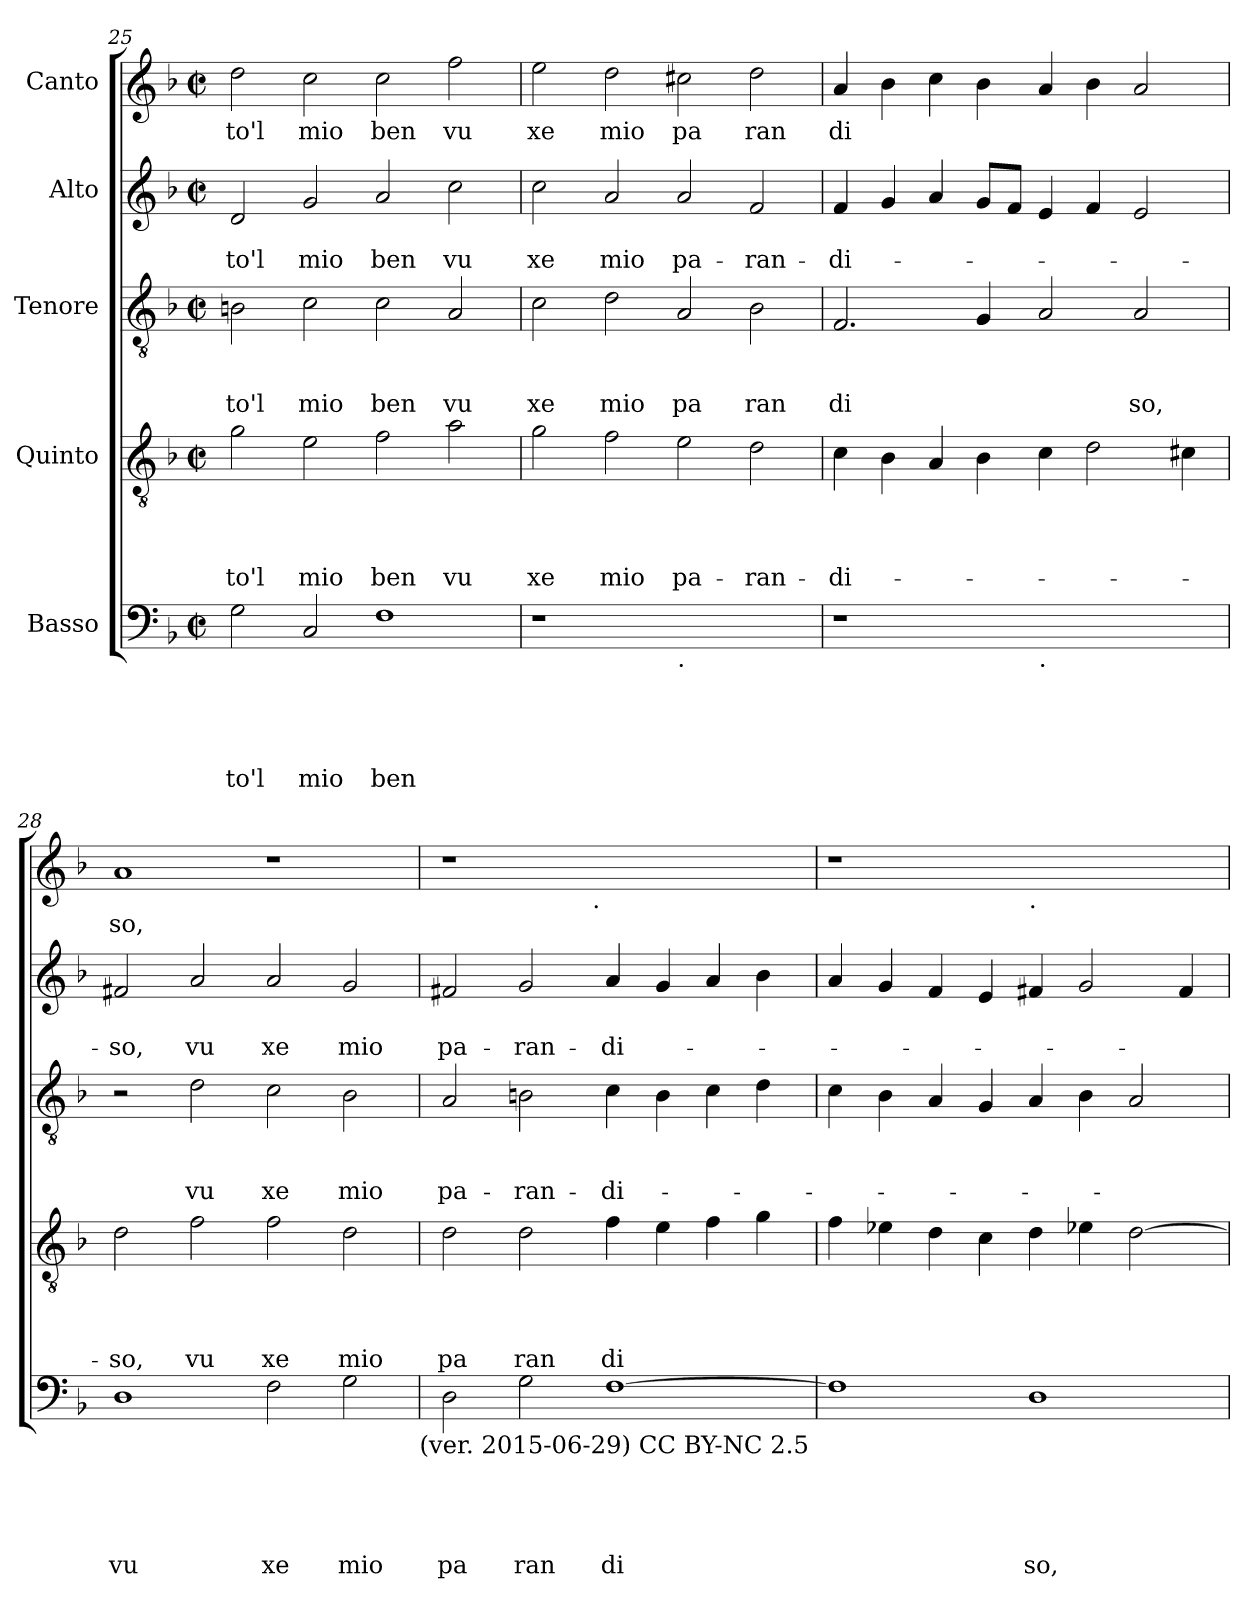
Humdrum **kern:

**kern	**text	**text	**text	**text	**text	**kern	**text	**text	**text	**text	**kern	**text	**text	**text	**kern	**text	**text	**kern	**text
*part5	*part5	*part5	*part5	*part5	*part5	*part4	*part4	*part4	*part4	*part4	*part3	*part3	*part3	*part3	*part2	*part2	*part2	*part1	*part1
*staff5	*staff5	*staff5	*staff5	*staff5	*staff5	*staff4	*staff4	*staff4	*staff4	*staff4	*staff3	*staff3	*staff3	*staff3	*staff2	*staff2	*staff2	*staff1	*staff1
*I"Basso	*	*	*	*	*	*I"Quinto	*	*	*	*	*I"Tenore	*	*	*	*I"Alto	*	*	*I"Canto	*
*clefF4	*	*	*	*	*	*clefGv2	*	*	*	*	*clefGv2	*	*	*	*clefG2	*	*	*clefG2	*
*k[b-]	*	*	*	*	*	*k[b-]	*	*	*	*	*k[b-]	*	*	*	*k[b-]	*	*	*k[b-]	*
*F:	*	*	*	*	*	*F:	*	*	*	*	*F:	*	*	*	*F:	*	*	*F:	*
*M2/2	*	*	*	*	*	*M2/2	*	*	*	*	*M2/2	*	*	*	*M2/2	*	*	*M2/2	*
*met(c|)	*	*	*	*	*	*met(c|)	*	*	*	*	*met(c|)	*	*	*	*met(c|)	*	*	*met(c|)	*
=25	=25	=25	=25	=25	=25	=25	=25	=25	=25	=25	=25	=25	=25	=25	=25	=25	=25	=25	=25
!	!	!	!	!	!LO:LY:b	!	!	!	!	!LO:LY:b	!	!	!	!LO:LY:b	!	!	!LO:LY:b	!	!LO:LY:b
2G\	.	.	.	.	to'l	2g\	.	.	.	-to'l	2Bn\	.	.	to'l	2d/	.	-to'l	2dd\	to'l
!	!	!	!	!	!LO:LY:b	!	!	!	!	!LO:LY:b	!	!	!	!LO:LY:b	!	!	!LO:LY:b	!	!LO:LY:b
2C/	.	.	.	.	mio	2e\	.	.	.	mio	2c\	.	.	mio	2g/	.	mio	2cc\	mio
!	!	!	!	!	!LO:LY:b	!	!	!	!	!LO:LY:b	!	!	!	!LO:LY:b	!	!	!LO:LY:b	!	!LO:LY:b
1F	.	.	.	.	ben	2f\	.	.	.	ben	2c\	.	.	ben	2a/	.	ben	2cc\	ben
!	!	!	!	!	!	!	!	!	!	!LO:LY:b	!	!	!	!LO:LY:b	!	!	!LO:LY:b	!	!LO:LY:b
.	.	.	.	.	.	2a\	.	.	.	vu	2A/	.	.	vu	2cc\	.	vu	2ff\	vu
=26	=26	=26	=26	=26	=26	=26	=26	=26	=26	=26	=26	=26	=26	=26	=26	=26	=26	=26	=26
!	!	!	!	!	!	!	!	!	!	!LO:LY:b	!	!	!	!LO:LY:b	!	!	!LO:LY:b	!	!LO:LY:b
1r	.	.	.	.	.	2g\	.	.	.	xe	2c\	.	.	xe	2cc\	.	xe	2ee\	xe
!	!	!	!	!	!	!	!	!	!	!LO:LY:b	!	!	!	!LO:LY:b	!	!	!LO:LY:b	!	!LO:LY:b
.	.	.	.	.	.	2f\	.	.	.	mio	2d\	.	.	mio	2a/	.	mio	2dd\	mio
!LO:TX:b:t=.	!	!	!	!	!	!	!	!	!	!	!	!	!	!	!	!	!	!	!
!	!	!	!	!	!	!	!	!	!	!LO:LY:b	!	!	!	!LO:LY:b	!	!	!LO:LY:b	!	!LO:LY:b
1ryy	.	.	.	.	.	2e\	.	.	.	pa-	2A/	.	.	pa	2a/	.	pa-	2cc#X\	pa
!	!	!	!	!	!	!	!	!	!	!LO:LY:b	!	!	!	!LO:LY:b	!	!	!LO:LY:b	!	!LO:LY:b
.	.	.	.	.	.	2d\	.	.	.	-ran-	2B-\	.	.	ran	2f/	.	-ran-	2dd\	ran
=27	=27	=27	=27	=27	=27	=27	=27	=27	=27	=27	=27	=27	=27	=27	=27	=27	=27	=27	=27
!	!	!	!	!	!	!	!	!	!	!LO:LY:b	!	!	!	!LO:LY:b	!	!	!LO:LY:b	!	!LO:LY:b
1r	.	.	.	.	.	4c\	.	.	.	-di-	2.F/	.	.	di	4f/	.	-di-	4a/	di
.	.	.	.	.	.	4B-\	.	.	.	.	.	.	.	.	4g/	.	.	4b-\	.
.	.	.	.	.	.	4A/	.	.	.	.	.	.	.	.	4a/	.	.	4cc\	.
.	.	.	.	.	.	4B-\	.	.	.	.	4G/	.	.	.	8g/L	.	.	4b-\	.
.	.	.	.	.	.	.	.	.	.	.	.	.	.	.	8f/J	.	.	.	.
!LO:TX:b:t=.	!	!	!	!	!	!	!	!	!	!	!	!	!	!	!	!	!	!	!
1ryy	.	.	.	.	.	4c\	.	.	.	.	2A/	.	.	.	4e/	.	.	4a/	.
.	.	.	.	.	.	2d\	.	.	.	.	.	.	.	.	4f/	.	.	4b-\	.
!	!	!	!	!	!	!	!	!	!	!	!	!	!	!LO:LY:b	!	!	!	!	!
.	.	.	.	.	.	.	.	.	.	.	2A/	.	.	so,	2e/	.	.	2a/	.
.	.	.	.	.	.	4c#X\	.	.	.	.	.	.	.	.	.	.	.	.	.
=28	=28	=28	=28	=28	=28	=28	=28	=28	=28	=28	=28	=28	=28	=28	=28	=28	=28	=28	=28
!	!	!	!	!	!LO:LY:b	!	!	!	!	!LO:LY:b	!	!	!	!	!	!	!LO:LY:b	!	!LO:LY:b
1D	.	.	.	.	vu	2d\	.	.	.	-so,	2r	.	.	.	2f#X/	.	-so,	1a	so,
!	!	!	!	!	!	!	!	!	!	!LO:LY:b	!	!	!	!LO:LY:b	!	!	!LO:LY:b	!	!
.	.	.	.	.	.	2f\	.	.	.	vu	2d\	.	.	vu	2a/	.	vu	.	.
!	!	!	!	!	!LO:LY:b	!	!	!	!	!LO:LY:b	!	!	!	!LO:LY:b	!	!	!LO:LY:b	!	!
2F\	.	.	.	.	xe	2f\	.	.	.	xe	2c\	.	.	xe	2a/	.	xe	1r	.
!	!	!	!	!	!LO:LY:b	!	!	!	!	!LO:LY:b	!	!	!	!LO:LY:b	!	!	!LO:LY:b	!	!
2G\	.	.	.	.	mio	2d\	.	.	.	mio	2B-\	.	.	mio	2g/	.	mio	.	.
!LO:TX:b:t=(ver. 2015-06-29) CC BY-NC 2.5	!	!	!	!	!	!	!	!	!	!	!	!	!	!	!	!	!	!	!
!!LO:PB:g=z
=29	=29	=29	=29	=29	=29	=29	=29	=29	=29	=29	=29	=29	=29	=29	=29	=29	=29	=29	=29
!	!	!	!	!	!LO:LY:b	!	!	!	!	!LO:LY:b	!	!	!	!LO:LY:b	!	!	!LO:LY:b	!	!
*	*	*	*	*	*	*	*	*	*	*	*	*	*	*	*	*	*	*^	*
2D\	.	.	.	.	pa	2d\	.	.	.	pa	2A/	.	.	pa-	2f#X/	.	pa-	1r	2ryy	.
!	!	!	!	!	!LO:LY:b	!	!	!	!	!LO:LY:b	!	!	!	!LO:LY:b	!	!	!LO:LY:b	!	!	!
2G\	.	.	.	.	ran	2d\	.	.	.	ran	2Bn\	.	.	-ran-	2g/	.	-ran-	.	4...ryy	.
!	!	!	!	!	!	!	!	!	!	!	!	!	!	!	!	!	!	!	!LO:TX:b:t=.	!
.	.	.	.	.	.	.	.	.	.	.	.	.	.	.	.	.	.	.	1ryy	.
!	!	!	!	!	!LO:LY:b	!	!	!	!	!LO:LY:b	!	!	!	!LO:LY:b	!	!	!LO:LY:b	!	!	!
[>1F	.	.	.	.	di	4f\	.	.	.	di	4c\	.	.	-di-	4a/	.	-di-	1ryy	.	.
.	.	.	.	.	.	4e\	.	.	.	.	4B\	.	.	.	4g/	.	.	.	.	.
.	.	.	.	.	.	4f\	.	.	.	.	4c\	.	.	.	4a/	.	.	.	.	.
.	.	.	.	.	.	4g\	.	.	.	.	4d\	.	.	.	4b-\	.	.	.	.	.
.	.	.	.	.	.	.	.	.	.	.	.	.	.	.	.	.	.	.	32ryy	.
*	*	*	*	*	*	*	*	*	*	*	*	*	*	*	*	*	*	*v	*v	*
=30	=30	=30	=30	=30	=30	=30	=30	=30	=30	=30	=30	=30	=30	=30	=30	=30	=30	=30	=30
1F]	.	.	.	.	.	4f\	.	.	.	.	4c\	.	.	.	4a/	.	.	1r	.
.	.	.	.	.	.	4e-\	.	.	.	.	4B-\	.	.	.	4g/	.	.	.	.
.	.	.	.	.	.	4d\	.	.	.	.	4A/	.	.	.	4f/	.	.	.	.
.	.	.	.	.	.	4c\	.	.	.	.	4G/	.	.	.	4e/	.	.	.	.
!	!	!	!	!	!	!	!	!	!	!	!	!	!	!	!	!	!	!LO:TX:b:t=.	!
!	!	!	!	!	!LO:LY:b	!	!	!	!	!	!	!	!	!	!	!	!	!	!
1D	.	.	.	.	so,	4d\	.	.	.	.	4A/	.	.	.	4f#X/	.	.	1ryy	.
.	.	.	.	.	.	4e-X\	.	.	.	.	4B-\	.	.	.	2g/	.	.	.	.
.	.	.	.	.	.	[>2d\	.	.	.	.	2A/	.	.	.	.	.	.	.	.
.	.	.	.	.	.	.	.	.	.	.	.	.	.	.	4f#/	.	.	.	.
=	=	=	=	=	=	=	=	=	=	=	=	=	=	=	=	=	=	=	=
*-	*-	*-	*-	*-	*-	*-	*-	*-	*-	*-	*-	*-	*-	*-	*-	*-	*-	*-	*-
